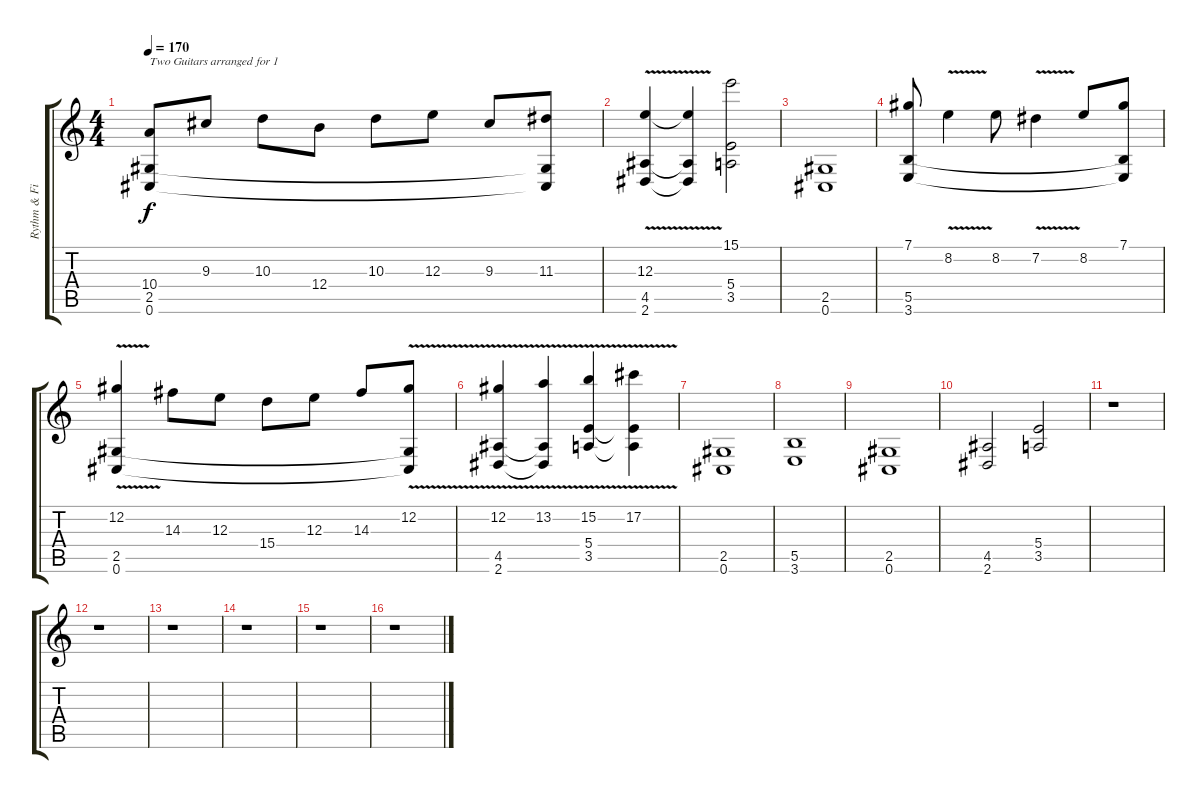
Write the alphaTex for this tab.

\track ("Rythm & Fills" "Rythm & Fi") {instrument distortionguitar}
\staff {score tabs}
\tuning (Db4 Ab3 E3 B2 Gb2 Db2) {hide}
\ts (4 4)
\tempo 170
\clef g2
\ks c
(10.4 2.5 0.6).8{txt "Two Guitars arranged for 1" dy f} 9.3.8 10.3.8 12.4.8 10.3.8 12.3.8 9.3.8 (11.3 2.5{t} 0.6{t}).8 |
(12.3{v} 4.5{v} 2.6{v}).4 (12.3{t} 4.5{t} 2.6{t}).4 (15.1 5.4 3.5).2 |
(2.5 0.6).1 |
(7.1 5.5 3.6).8 8.2{v}.4 8.2.8 7.2{v}.4 8.2.8 (7.1 5.5{t} 3.6{t}).8 |
(12.2{v} 2.5{v} 0.6{v}).4 14.3.8 12.3.8 15.4.8 12.3.8 14.3.8 (12.2 2.5{t} 0.6{t}).8 |
(12.2{v} 4.5{v} 2.6{v}).4 (13.2{v} 4.5{v t} 2.6{v t}).4 (15.2{v} 5.4{v} 3.5{v}).4 (17.2 5.4{t} 3.5{t}).4 |
(2.5 0.6).1 |
(5.5 3.6).1 |
(2.5 0.6).1 |
(4.5 2.6).2 (5.4 3.5).2 |
r.1 |
r.1 |
r.1 |
r.1 |
r.1 |
r.1
